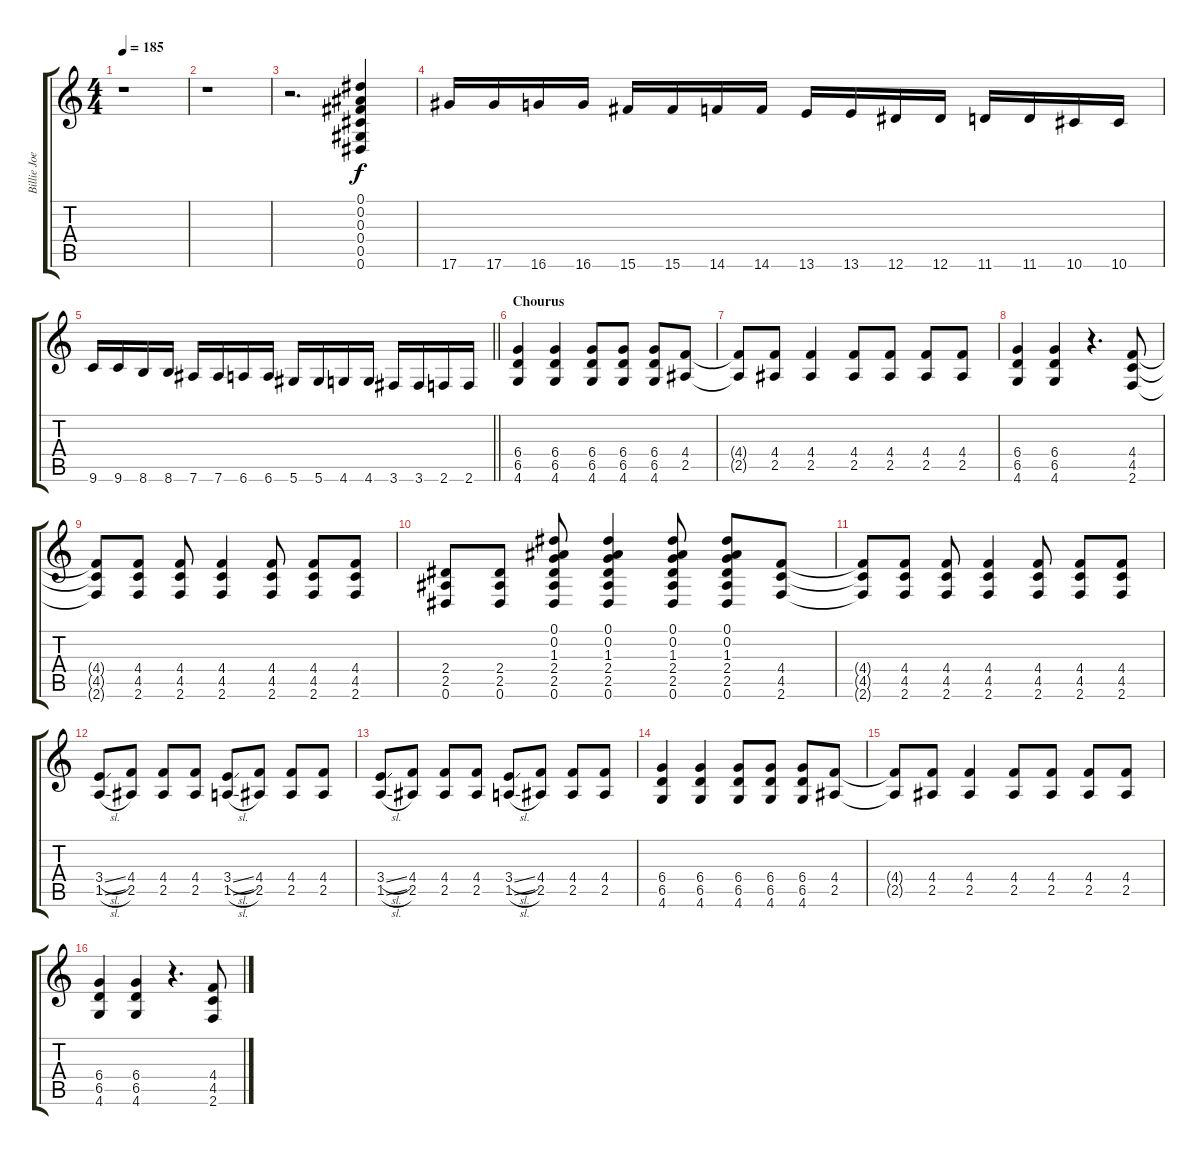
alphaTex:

\track ("Billie Joe" "Billie Joe") {instrument distortionguitar}
\staff {score tabs}
\tuning (Eb4 Bb3 Gb3 Db3 Ab2 Eb2) {hide}
\ts (4 4)
\tempo 185
\clef g2
\ks c
r.1{dy f} |
r.1 |
r.2{d} (0.1 0.2 0.3 0.4 0.5 0.6).4 |
17.6.16 17.6.16 16.6.16 16.6.16 15.6.16 15.6.16 14.6.16 14.6.16 13.6.16 13.6.16 12.6.16 12.6.16 11.6.16 11.6.16 10.6.16 10.6.16 |
\barLineRight lightlight
9.6.16 9.6.16 8.6.16 8.6.16 7.6.16 7.6.16 6.6.16 6.6.16 5.6.16 5.6.16 4.6.16 4.6.16 3.6.16 3.6.16 2.6.16 2.6.16 |
\section ("" "Chourus")
(6.4 6.5 4.6).4 (6.4 6.5 4.6).4 (6.4 6.5 4.6).8 (6.4 6.5 4.6).8 (6.4 6.5 4.6).8 (4.4 2.5).8 |
(4.4{t} 2.5{t}).8 (4.4 2.5).8 (4.4 2.5).4 (4.4 2.5).8 (4.4 2.5).8 (4.4 2.5).8 (4.4 2.5).8 |
(6.4 6.5 4.6).4 (6.4 6.5 4.6).4 r.4{d} (4.4 4.5 2.6).8 |
(4.4{t} 4.5{t} 2.6{t}).8 (4.4 4.5 2.6).8 (4.4 4.5 2.6).8 (4.4 4.5 2.6).4 (4.4 4.5 2.6).8 (4.4 4.5 2.6).8 (4.4 4.5 2.6).8 |
(2.4 2.5 0.6).8 (2.4 2.5 0.6).8 (0.1 0.2 1.3 2.4 2.5 0.6).8 (0.1 0.2 1.3 2.4 2.5 0.6).4 (0.1 0.2 1.3 2.4 2.5 0.6).8 (0.1 0.2 1.3 2.4 2.5 0.6).8 (4.4 4.5 2.6).8 |
(4.4{t} 4.5{t} 2.6{t}).8 (4.4 4.5 2.6).8 (4.4 4.5 2.6).8 (4.4 4.5 2.6).4 (4.4 4.5 2.6).8 (4.4 4.5 2.6).8 (4.4 4.5 2.6).8 |
(3.4{sl} 1.5{sl}).8 (4.4 2.5).8 (4.4 2.5).8 (4.4 2.5).8 (3.4{sl} 1.5{sl}).8 (4.4 2.5).8 (4.4 2.5).8 (4.4 2.5).8 |
(3.4{sl} 1.5{sl}).8 (4.4 2.5).8 (4.4 2.5).8 (4.4 2.5).8 (3.4{sl} 1.5{sl}).8 (4.4 2.5).8 (4.4 2.5).8 (4.4 2.5).8 |
(6.4 6.5 4.6).4 (6.4 6.5 4.6).4 (6.4 6.5 4.6).8 (6.4 6.5 4.6).8 (6.4 6.5 4.6).8 (4.4 2.5).8 |
(4.4{t} 2.5{t}).8 (4.4 2.5).8 (4.4 2.5).4 (4.4 2.5).8 (4.4 2.5).8 (4.4 2.5).8 (4.4 2.5).8 |
(6.4 6.5 4.6).4 (6.4 6.5 4.6).4 r.4{d} (4.4 4.5 2.6).8
